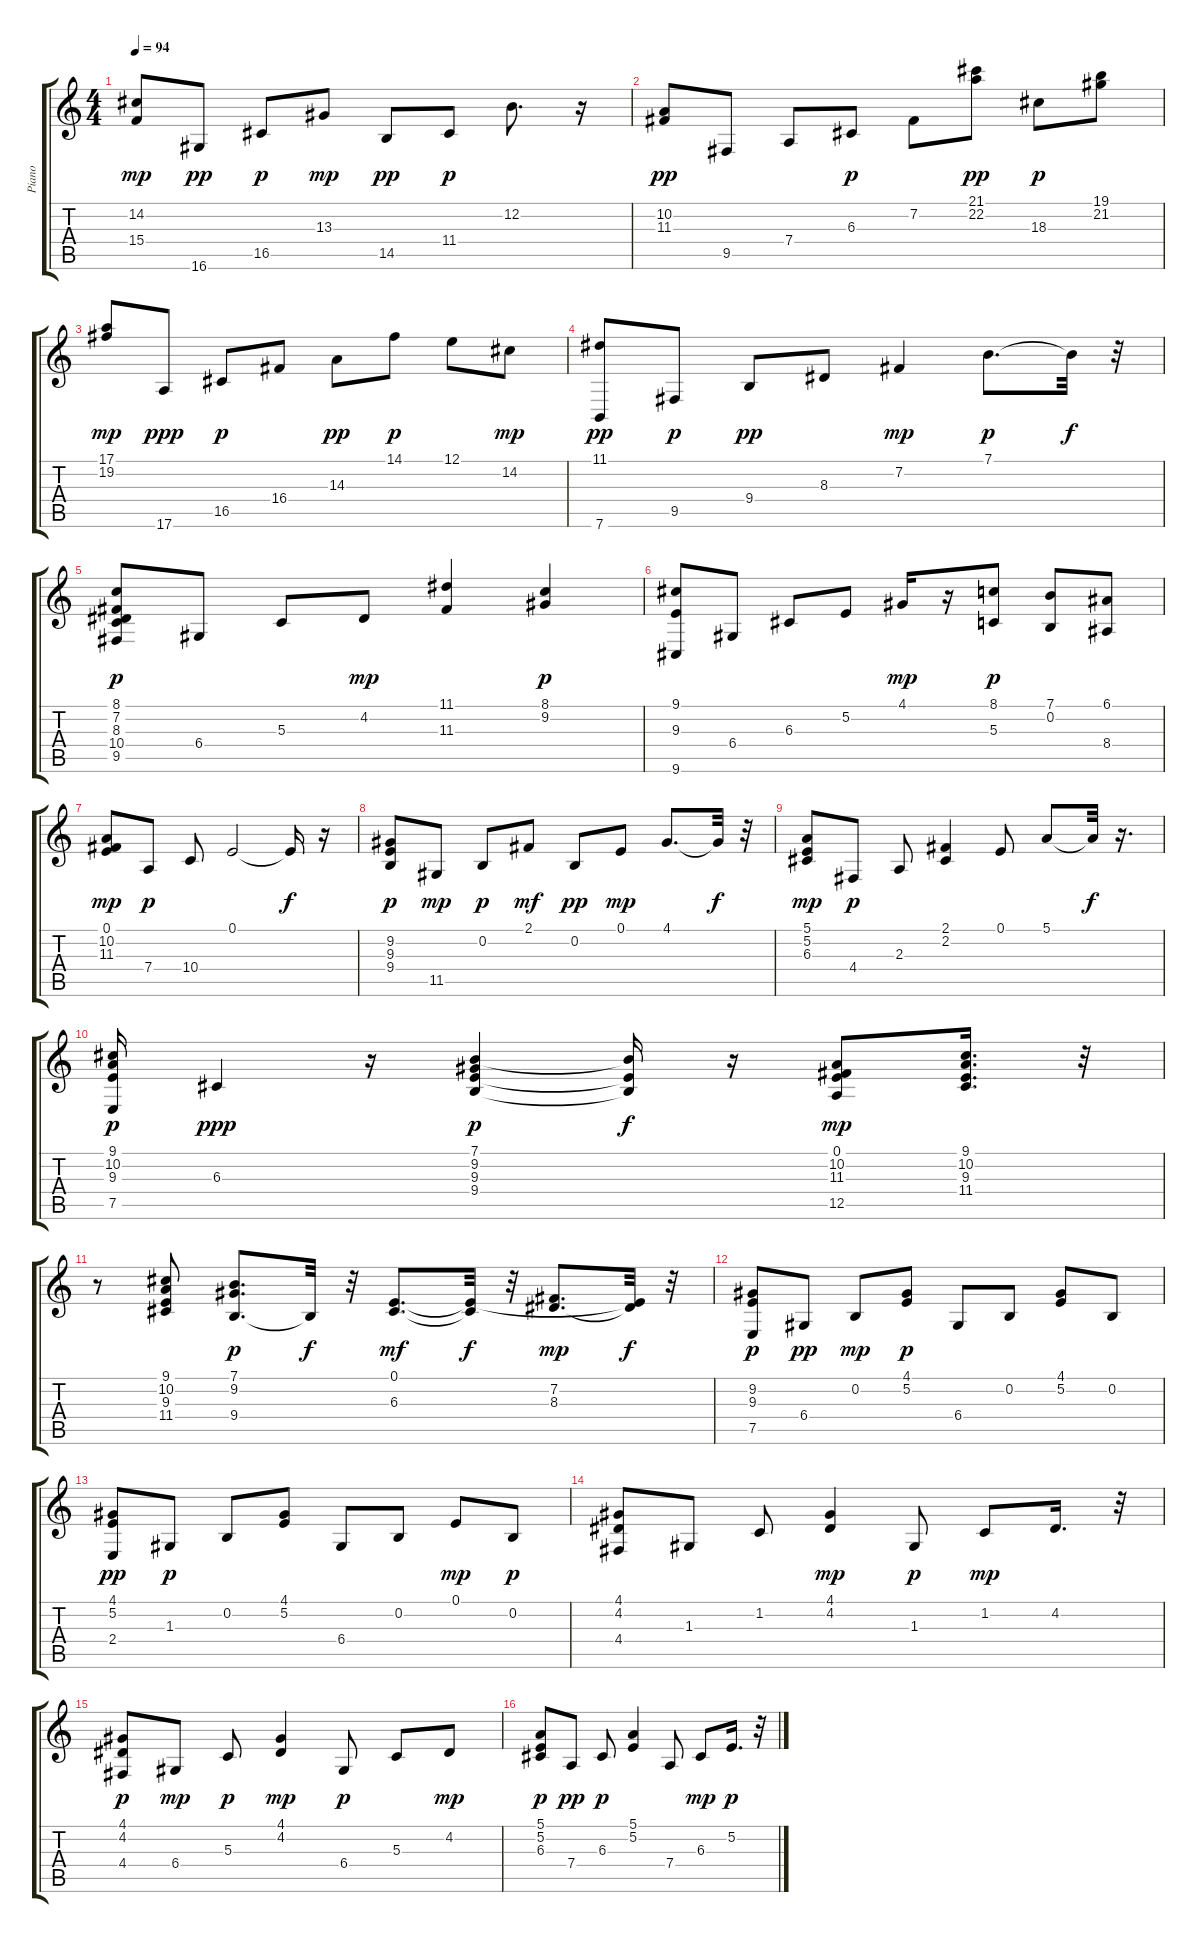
\track ("Piano" "Piano") {instrument acousticgrandpiano}
\staff {score tabs}
\tuning (E4 B3 G3 D3 A2 E2) {hide}
\ts (4 4)
\tempo 94
\clef g2
\ks c
(14.2 15.4).8{dy mp} 16.6.8{dy pp} 16.5.8{dy p} 13.3.8{dy mp} 14.5.8{dy pp} 11.4.8{dy p} 12.2.8{d} r.16 |
(10.2 11.3).8{dy pp} 9.5.8 7.4.8 6.3.8{dy p} 7.2.8 (21.1 22.2).8{dy pp} 18.3.8{dy p} (19.1 21.2).8 |
(17.1 19.2).8{dy mp} 17.6.8{dy ppp} 16.5.8{dy p} 16.4.8 14.3.8{dy pp} 14.1.8{dy p} 12.1.8 14.2.8{dy mp} |
(11.1 7.6).8{dy pp} 9.5.8{dy p} 9.4.8{dy pp} 8.3.8 7.2.4{dy mp} 7.1.8{d dy p} 7.1{t}.32{dy f} r.32 |
(8.1 7.2 8.3 10.4 9.5).8{dy p} 6.4.8 5.3.8 4.2.8{dy mp} (11.1 11.3).4 (8.1 9.2).4{dy p} |
(9.1 9.3 9.6).8 6.4.8 6.3.8 5.2.8 4.1.16{dy mp} r.16 (8.1 5.3).8{dy p} (7.1 0.2).8 (6.1 8.4).8 |
(0.1 10.2 11.3).8{dy mp} 7.4.8{dy p} 10.4.8 0.1.2 0.1{t}.16{dy f} r.16 |
(9.2 9.3 9.4).8{dy p} 11.5.8{dy mp} 0.2.8{dy p} 2.1.8{dy mf} 0.2.8{dy pp} 0.1.8{dy mp} 4.1.8{d} 4.1{t}.32{dy f} r.32 |
(5.1 5.2 6.3).8{dy mp} 4.4.8{dy p} 2.3.8 (2.1 2.2).4 0.1.8 5.1.8 5.1{t}.32{dy f} r.16{d} |
(9.1 10.2 9.3 7.5).16{dy p} 6.3.4{dy ppp} r.16 (7.1 9.2 9.3 9.4).4{dy p} (7.1{t} 9.3{t} 9.4{t}).16{dy f} r.16 (0.1 10.2 11.3 12.5).8{dy mp} (9.1 10.2 9.3 11.4).16{d} r.32 |
r.8 (9.1 10.2 9.3 11.4).8 (7.1 9.2 9.4).8{d dy p} 9.4{t}.32{dy f} r.32 (0.1 6.3).8{d dy mf} (0.1{t} 6.3{t}).32{dy f} r.32 (7.2 8.3).8{d dy mp} (0.1{t} 8.3{t}).32{dy f} r.32 |
(9.2 9.3 7.5).8{dy p} 6.4.8{dy pp} 0.2.8{dy mp} (4.1 5.2).8{dy p} 6.4.8 0.2.8 (4.1 5.2).8 0.2.8 |
(4.1 5.2 2.4).8{dy pp} 1.3.8{dy p} 0.2.8 (4.1 5.2).8 6.4.8 0.2.8 0.1.8{dy mp} 0.2.8{dy p} |
(4.1 4.2 4.4).8 1.3.8 1.2.8 (4.1 4.2).4{dy mp} 1.3.8{dy p} 1.2.8{dy mp} 4.2.16{d} r.32 |
(4.1 4.2 4.4).8{dy p} 6.4.8{dy mp} 5.3.8{dy p} (4.1 4.2).4{dy mp} 6.4.8{dy p} 5.3.8 4.2.8{dy mp} |
(5.1 5.2 6.3).8{dy p} 7.4.8{dy pp} 6.3.8{dy p} (5.1 5.2).4 7.4.8 6.3.8{dy mp} 5.2.16{d dy p} r.32
